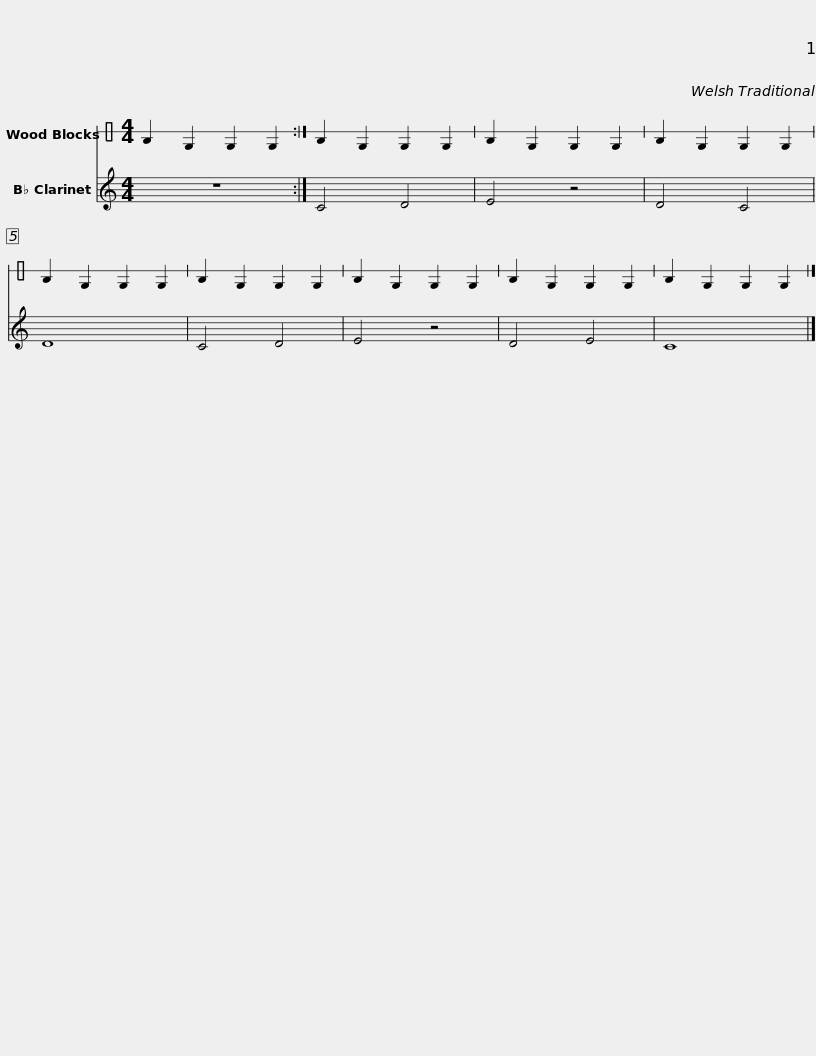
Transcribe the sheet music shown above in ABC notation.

X:1
%%score 1 2
L:1/8
M:4/4
I:linebreak $
K:C
V:1 perc stafflines=1
K:none
V:2 treble transpose=-2
V:1
 F2 D2 D2 D2 :|$ F2 D2 D2 D2 | F2 D2 D2 D2 | F2 D2 D2 D2 | F2 D2 D2 D2 | %5
 F2 D2 D2 D2 | F2 D2 D2 D2 | F2 D2 D2 D2 | F2 D2 D2 D2 |] %9
V:2
 z8 :|$ C4 D4 | E4 z4 | D4 C4 | D8 | %5
 C4 D4 | E4 z4 | D4 E4 | C8 |] %9
